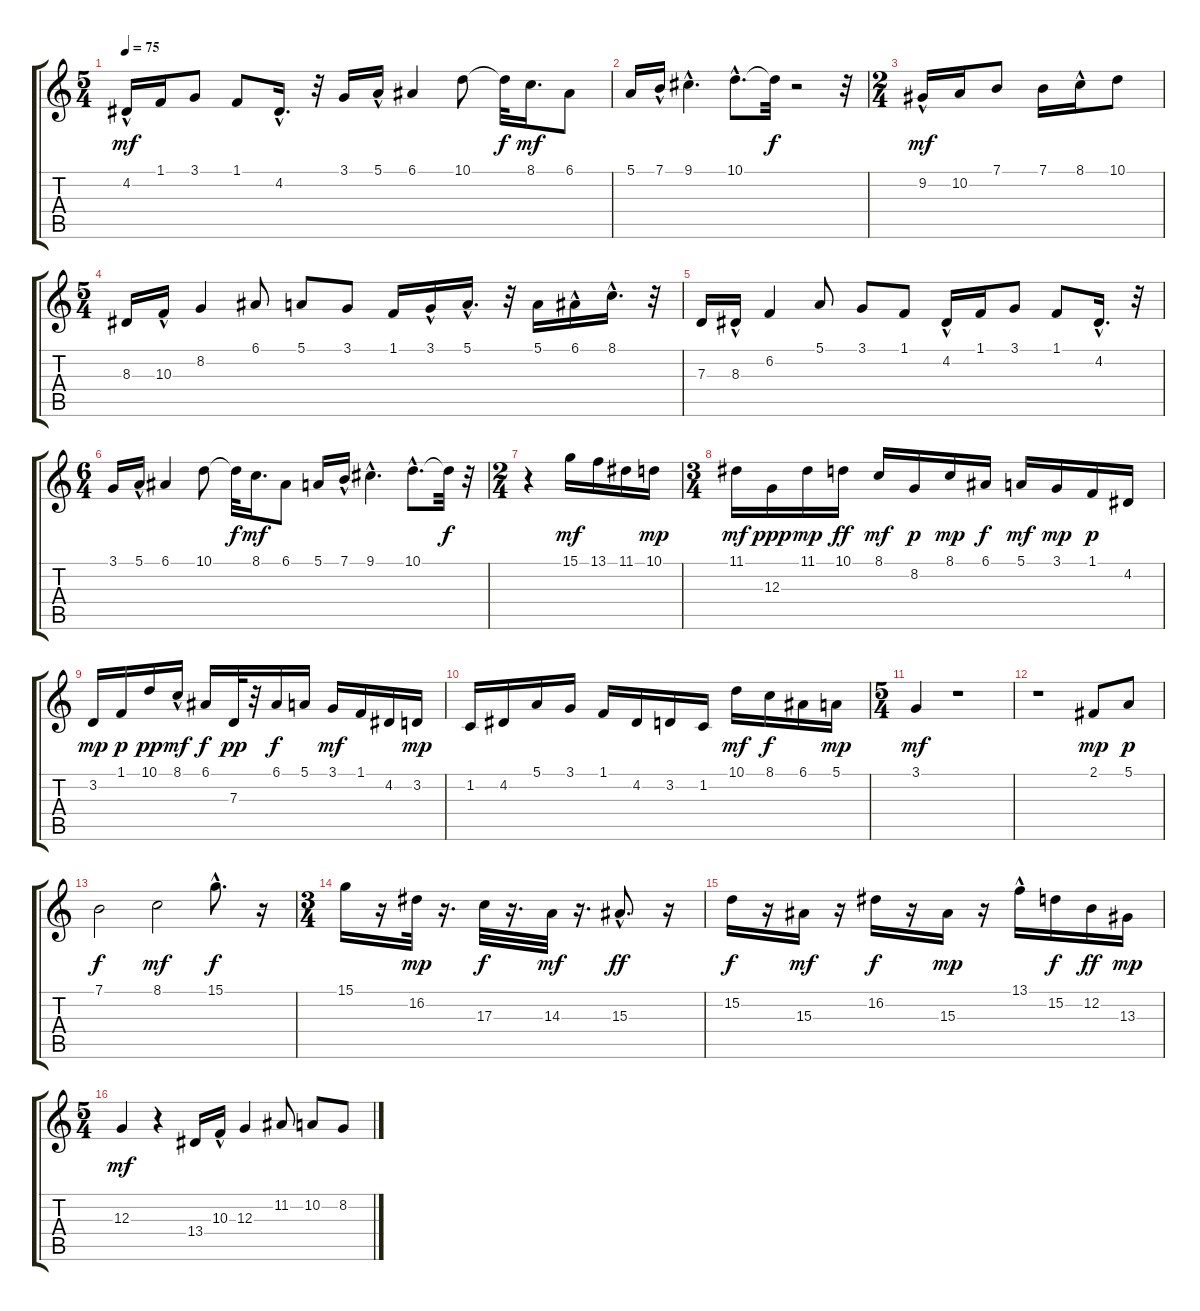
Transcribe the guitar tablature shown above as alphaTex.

\track "" {instrument flute}
\staff {score tabs}
\tuning (E4 B3 G3 D3 A2 E2) {hide}
\ts (5 4)
\tempo 75
\clef g2
\ks c
4.2{hac}.16{dy mf} 1.1.16 3.1.8 1.1.8 4.2{hac}.16{d} r.32 3.1.16 5.1{hac}.16 6.1.4 10.1.8 10.1{t}.32{dy f} 8.1.16{d dy mf} 6.1.8 |
5.1.16 7.1{hac}.16 9.1{hac}.4{d} 10.1{hac}.8{d} 10.1{t}.32{dy f} r.2 r.32 |
\ts (2 4)
9.2{hac}.16{dy mf} 10.2.16 7.1.8 7.1.16 8.1{hac}.16 10.1.8 |
\ts (5 4)
8.3.16 10.3{hac}.16 8.2.4 6.1.8 5.1.8 3.1.8 1.1.16 3.1{hac}.16 5.1{hac}.16{d} r.32 5.1.16 6.1{hac}.16 8.1{hac}.16{d} r.32 |
7.3.16 8.3{hac}.16 6.2.4 5.1.8 3.1.8 1.1.8 4.2{hac}.16 1.1.16 3.1.8 1.1.8 4.2{hac}.16{d} r.32 |
\ts (6 4)
3.1.16 5.1{hac}.16 6.1.4 10.1.8 10.1{t}.32{dy f} 8.1.16{d dy mf} 6.1.8 5.1.16 7.1{hac}.16 9.1{hac}.4{d} 10.1{hac}.8{d} 10.1{t}.32{dy f} r.32 |
\ts (2 4)
r.4 15.1.16{dy mf} 13.1.16 11.1.16 10.1.16{dy mp} |
\ts (3 4)
11.1.16{dy mf} 12.3.16{dy ppp} 11.1.16{dy mp} 10.1.16{dy ff} 8.1.16{dy mf} 8.2.16{dy p} 8.1.16{dy mp} 6.1.16{dy f} 5.1.16{dy mf} 3.1.16{dy mp} 1.1.16{dy p} 4.2.16 |
3.2.16{dy mp} 1.1.16{dy p} 10.1.16{dy pp} 8.1{hac}.16{dy mf} 6.1.16{dy f} 7.3.32{dy pp} r.32 6.1.16{dy f} 5.1.16 3.1.16{dy mf} 1.1.16 4.2.16 3.2.16{dy mp} |
1.2.16 4.2.16 5.1.16 3.1.16 1.1.16 4.2.16 3.2.16 1.2.16 10.1.16{dy mf} 8.1.16{dy f} 6.1.16 5.1.16{dy mp} |
\ts (5 4)
3.1.4{dy mf} r.1 |
r.1 2.1.8{dy mp} 5.1.8{dy p} |
7.1.2{dy f} 8.1.2{dy mf} 15.1{hac}.8{d dy f} r.16 |
\ts (3 4)
15.1.16 r.16 16.2.32{dy mp} r.16{d} 17.3.32{dy f} r.16{d} 14.3.32{dy mf} r.16{d} 15.3{hac}.8{d dy ff} r.16 |
15.2.16{dy f} r.16 15.3.16{dy mf} r.16 16.2.16{dy f} r.16 15.3.16{dy mp} r.16 13.1{hac}.16 15.2.16{dy f} 12.2.16{dy ff} 13.3.16{dy mp} |
\ts (5 4)
12.3.4{dy mf} r.4 13.4.16 10.3{hac}.16 12.3.4 11.2.8 10.2.8 8.2.8
